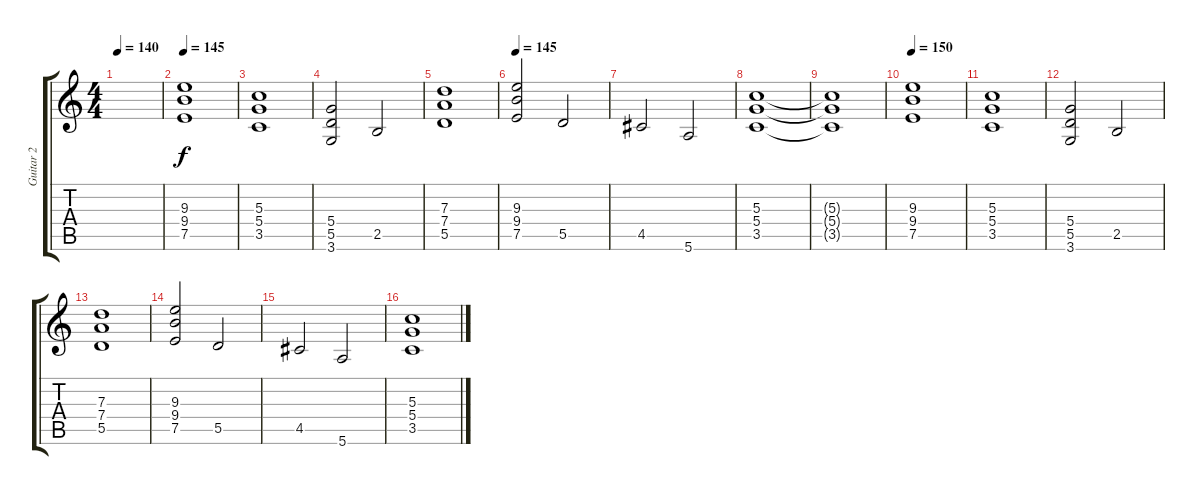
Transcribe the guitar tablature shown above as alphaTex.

\track ("Guitar 2" "Guitar 2") {instrument distortionguitar}
\staff {score tabs}
\tuning (E4 B3 G3 D3 A2 E2) {hide}
\ts (4 4)
\tempo 140
\clef g2
\ks c
|
\tempo 145
(9.3 9.4 7.5).1{volume 13} |
(5.3 5.4 3.5).1 |
(5.4 5.5 3.6).2 2.5.2 |
(7.3 7.4 5.5).1 |
\tempo 145
(9.3 9.4 7.5).2 5.5.2 |
4.5.2 5.6.2 |
(5.3 5.4 3.5).1 |
(5.3{t} 5.4{t} 3.5{t}).1 |
\tempo 150
(9.3 9.4 7.5).1 |
(5.3 5.4 3.5).1 |
(5.4 5.5 3.6).2 2.5.2 |
(7.3 7.4 5.5).1 |
(9.3 9.4 7.5).2 5.5.2 |
4.5.2 5.6.2 |
(5.3 5.4 3.5).1
